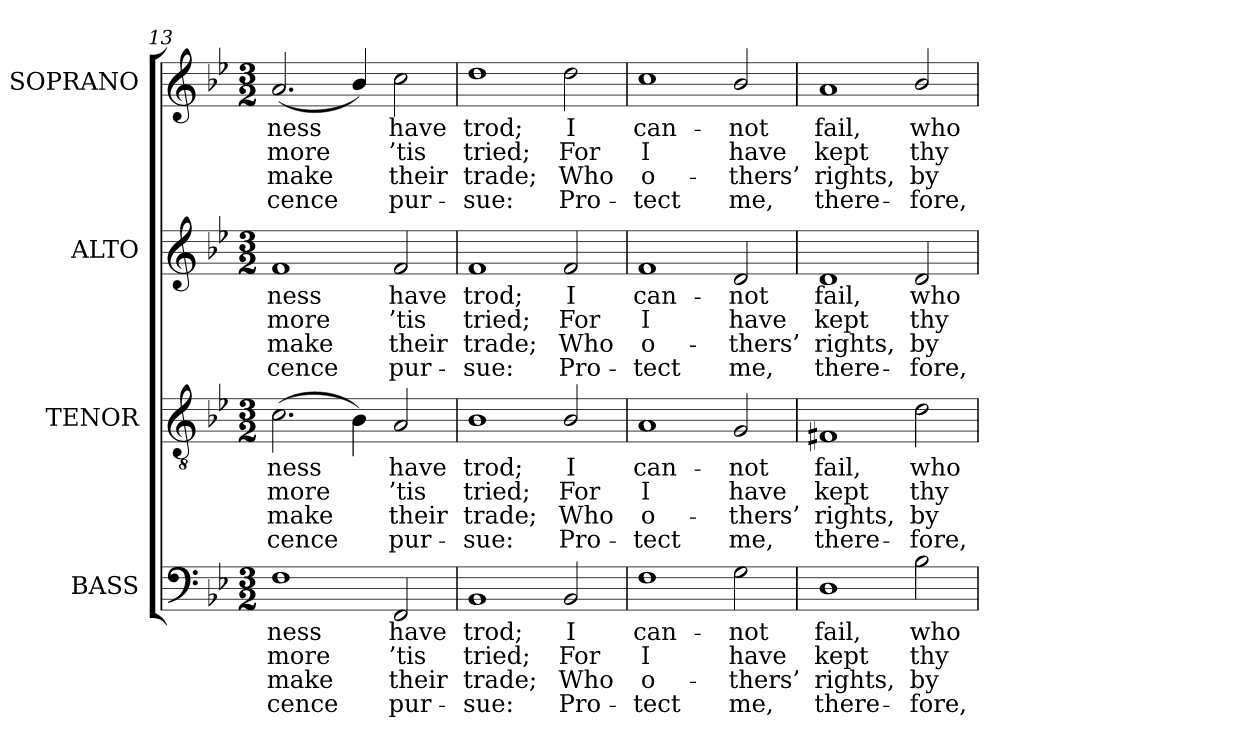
**kern	**text	**text	**text	**text	**kern	**text	**text	**text	**text	**kern	**text	**text	**text	**text	**kern	**text	**text	**text	**text
*part4	*part4	*part4	*part4	*part4	*part3	*part3	*part3	*part3	*part3	*part2	*part2	*part2	*part2	*part2	*part1	*part1	*part1	*part1	*part1
*staff4	*staff4	*staff4	*staff4	*staff4	*staff3	*staff3	*staff3	*staff3	*staff3	*staff2	*staff2	*staff2	*staff2	*staff2	*staff1	*staff1	*staff1	*staff1	*staff1
*I"BASS	*	*	*	*	*I"TENOR	*	*	*	*	*I"ALTO	*	*	*	*	*I"SOPRANO	*	*	*	*
*I'B.	*	*	*	*	*I'T.	*	*	*	*	*I'A.	*	*	*	*	*I'S.	*	*	*	*
*clefF4	*	*	*	*	*clefGv2	*	*	*	*	*clefG2	*	*	*	*	*clefG2	*	*	*	*
*	*	*	*	*	*ITrd7c12	*	*	*	*	*	*	*	*	*	*	*	*	*	*
*k[b-e-]	*	*	*	*	*k[b-e-]	*	*	*	*	*k[b-e-]	*	*	*	*	*k[b-e-]	*	*	*	*
*g:	*	*	*	*	*g:	*	*	*	*	*g:	*	*	*	*	*g:	*	*	*	*
*M3/2	*	*	*	*	*M3/2	*	*	*	*	*M3/2	*	*	*	*	*M3/2	*	*	*	*
=13	=13	=13	=13	=13	=13	=13	=13	=13	=13	=13	=13	=13	=13	=13	=13	=13	=13	=13	=13
!	!LO:LY:b:color=#000000	!LO:LY:b:color=#000000	!LO:LY:b:color=#000000	!LO:LY:b:color=#000000	!	!	!	!	!	!	!	!	!	!	!	!	!	!	!
!	!	!	!	!	!	!LO:LY:b:color=#000000	!LO:LY:b:color=#000000	!LO:LY:b:color=#000000	!LO:LY:b:color=#000000	!	!	!	!	!	!	!	!	!	!
!	!	!	!	!	!	!	!	!	!	!	!LO:LY:b:color=#000000	!LO:LY:b:color=#000000	!LO:LY:b:color=#000000	!LO:LY:b:color=#000000	!	!	!	!	!
!	!	!	!	!	!	!	!	!	!	!	!	!	!	!	!	!LO:LY:b:color=#000000	!LO:LY:b:color=#000000	!LO:LY:b:color=#000000	!LO:LY:b:color=#000000
1Fi	-ness	more	-make	cence	(2.Ci\	-ness	more	-make	cence	1fi	-ness	more	-make	cence	(2.ai/	-ness	more	-make	cence
.	.	.	.	.	4BB-i\)	.	.	.	.	.	.	.	.	.	4b-i/)	.	.	.	.
!	!LO:LY:b:color=#000000	!LO:LY:b:color=#000000	!LO:LY:b:color=#000000	!LO:LY:b:color=#000000	!	!	!	!	!	!	!	!	!	!	!	!	!	!	!
!	!	!	!	!	!	!LO:LY:b:color=#000000	!LO:LY:b:color=#000000	!LO:LY:b:color=#000000	!LO:LY:b:color=#000000	!	!	!	!	!	!	!	!	!	!
!	!	!	!	!	!	!	!	!	!	!	!LO:LY:b:color=#000000	!LO:LY:b:color=#000000	!LO:LY:b:color=#000000	!LO:LY:b:color=#000000	!	!	!	!	!
!	!	!	!	!	!	!	!	!	!	!	!	!	!	!	!	!LO:LY:b:color=#000000	!LO:LY:b:color=#000000	!LO:LY:b:color=#000000	!LO:LY:b:color=#000000
2FFi/	have	’tis	their	pur-	2AAi/	have	’tis	their	pur-	2fi/	have	’tis	their	pur-	2cci\	have	’tis	their	pur-
=14	=14	=14	=14	=14	=14	=14	=14	=14	=14	=14	=14	=14	=14	=14	=14	=14	=14	=14	=14
!	!LO:LY:b:color=#000000	!LO:LY:b:color=#000000	!LO:LY:b:color=#000000	!LO:LY:b:color=#000000	!	!	!	!	!	!	!	!	!	!	!	!	!	!	!
!	!	!	!	!	!	!LO:LY:b:color=#000000	!LO:LY:b:color=#000000	!LO:LY:b:color=#000000	!LO:LY:b:color=#000000	!	!	!	!	!	!	!	!	!	!
!	!	!	!	!	!	!	!	!	!	!	!LO:LY:b:color=#000000	!LO:LY:b:color=#000000	!LO:LY:b:color=#000000	!LO:LY:b:color=#000000	!	!	!	!	!
!	!	!	!	!	!	!	!	!	!	!	!	!	!	!	!	!LO:LY:b:color=#000000	!LO:LY:b:color=#000000	!LO:LY:b:color=#000000	!LO:LY:b:color=#000000
1BB-i	trod;	tried;	-trade;	sue:	1BB-i	trod;	tried;	-trade;	sue:	1fi	trod;	tried;	-trade;	sue:	1ddi	trod;	tried;	-trade;	sue:
!	!LO:LY:b:color=#000000	!LO:LY:b:color=#000000	!LO:LY:b:color=#000000	!LO:LY:b:color=#000000	!	!	!	!	!	!	!	!	!	!	!	!	!	!	!
!	!	!	!	!	!	!LO:LY:b:color=#000000	!LO:LY:b:color=#000000	!LO:LY:b:color=#000000	!LO:LY:b:color=#000000	!	!	!	!	!	!	!	!	!	!
!	!	!	!	!	!	!	!	!	!	!	!LO:LY:b:color=#000000	!LO:LY:b:color=#000000	!LO:LY:b:color=#000000	!LO:LY:b:color=#000000	!	!	!	!	!
!	!	!	!	!	!	!	!	!	!	!	!	!	!	!	!	!LO:LY:b:color=#000000	!LO:LY:b:color=#000000	!LO:LY:b:color=#000000	!LO:LY:b:color=#000000
2BB-i/	I	For	Who	Pro-	2BB-i/	I	For	Who	Pro-	2fi/	I	For	Who	Pro-	2ddi\	I	For	Who	Pro-
=15	=15	=15	=15	=15	=15	=15	=15	=15	=15	=15	=15	=15	=15	=15	=15	=15	=15	=15	=15
!	!LO:LY:b:color=#000000	!LO:LY:b:color=#000000	!LO:LY:b:color=#000000	!LO:LY:b:color=#000000	!	!	!	!	!	!	!	!	!	!	!	!	!	!	!
!	!	!	!	!	!	!LO:LY:b:color=#000000	!LO:LY:b:color=#000000	!LO:LY:b:color=#000000	!LO:LY:b:color=#000000	!	!	!	!	!	!	!	!	!	!
!	!	!	!	!	!	!	!	!	!	!	!LO:LY:b:color=#000000	!LO:LY:b:color=#000000	!LO:LY:b:color=#000000	!LO:LY:b:color=#000000	!	!	!	!	!
!	!	!	!	!	!	!	!	!	!	!	!	!	!	!	!	!LO:LY:b:color=#000000	!LO:LY:b:color=#000000	!LO:LY:b:color=#000000	!LO:LY:b:color=#000000
1Fi	can-	I	-o-	-tect	1AAi	can-	I	-o-	-tect	1fi	can-	I	-o-	-tect	1cci	can-	I	-o-	-tect
!	!LO:LY:b:color=#000000	!LO:LY:b:color=#000000	!LO:LY:b:color=#000000	!LO:LY:b:color=#000000	!	!	!	!	!	!	!	!	!	!	!	!	!	!	!
!	!	!	!	!	!	!LO:LY:b:color=#000000	!LO:LY:b:color=#000000	!LO:LY:b:color=#000000	!LO:LY:b:color=#000000	!	!	!	!	!	!	!	!	!	!
!	!	!	!	!	!	!	!	!	!	!	!LO:LY:b:color=#000000	!LO:LY:b:color=#000000	!LO:LY:b:color=#000000	!LO:LY:b:color=#000000	!	!	!	!	!
!	!	!	!	!	!	!	!	!	!	!	!	!	!	!	!	!LO:LY:b:color=#000000	!LO:LY:b:color=#000000	!LO:LY:b:color=#000000	!LO:LY:b:color=#000000
2Gi\	-not	have	thers’	me,	2GGi/	-not	have	thers’	me,	2di/	-not	have	thers’	me,	2b-i/	-not	have	thers’	me,
=16	=16	=16	=16	=16	=16	=16	=16	=16	=16	=16	=16	=16	=16	=16	=16	=16	=16	=16	=16
!	!LO:LY:b:color=#000000	!LO:LY:b:color=#000000	!LO:LY:b:color=#000000	!LO:LY:b:color=#000000	!	!	!	!	!	!	!	!	!	!	!	!	!	!	!
!	!	!	!	!	!	!LO:LY:b:color=#000000	!LO:LY:b:color=#000000	!LO:LY:b:color=#000000	!LO:LY:b:color=#000000	!	!	!	!	!	!	!	!	!	!
!	!	!	!	!	!	!	!	!	!	!	!LO:LY:b:color=#000000	!LO:LY:b:color=#000000	!LO:LY:b:color=#000000	!LO:LY:b:color=#000000	!	!	!	!	!
!	!	!	!	!	!	!	!	!	!	!	!	!	!	!	!	!LO:LY:b:color=#000000	!LO:LY:b:color=#000000	!LO:LY:b:color=#000000	!LO:LY:b:color=#000000
1Di	fail,	kept	rights,	there-	1FF#Xi	fail,	kept	rights,	there-	1di	fail,	kept	rights,	there-	1ai	fail,	kept	rights,	there-
!	!LO:LY:b:color=#000000	!LO:LY:b:color=#000000	!LO:LY:b:color=#000000	!LO:LY:b:color=#000000	!	!	!	!	!	!	!	!	!	!	!	!	!	!	!
!	!	!	!	!	!	!LO:LY:b:color=#000000	!LO:LY:b:color=#000000	!LO:LY:b:color=#000000	!LO:LY:b:color=#000000	!	!	!	!	!	!	!	!	!	!
!	!	!	!	!	!	!	!	!	!	!	!LO:LY:b:color=#000000	!LO:LY:b:color=#000000	!LO:LY:b:color=#000000	!LO:LY:b:color=#000000	!	!	!	!	!
!	!	!	!	!	!	!	!	!	!	!	!	!	!	!	!	!LO:LY:b:color=#000000	!LO:LY:b:color=#000000	!LO:LY:b:color=#000000	!LO:LY:b:color=#000000
2B-i\	who	thy	-by	fore,	2Di\	who	thy	-by	fore,	2di/	who	thy	-by	fore,	2b-i/	who	thy	-by	fore,
=	=	=	=	=	=	=	=	=	=	=	=	=	=	=	=	=	=	=	=
*-	*-	*-	*-	*-	*-	*-	*-	*-	*-	*-	*-	*-	*-	*-	*-	*-	*-	*-	*-
